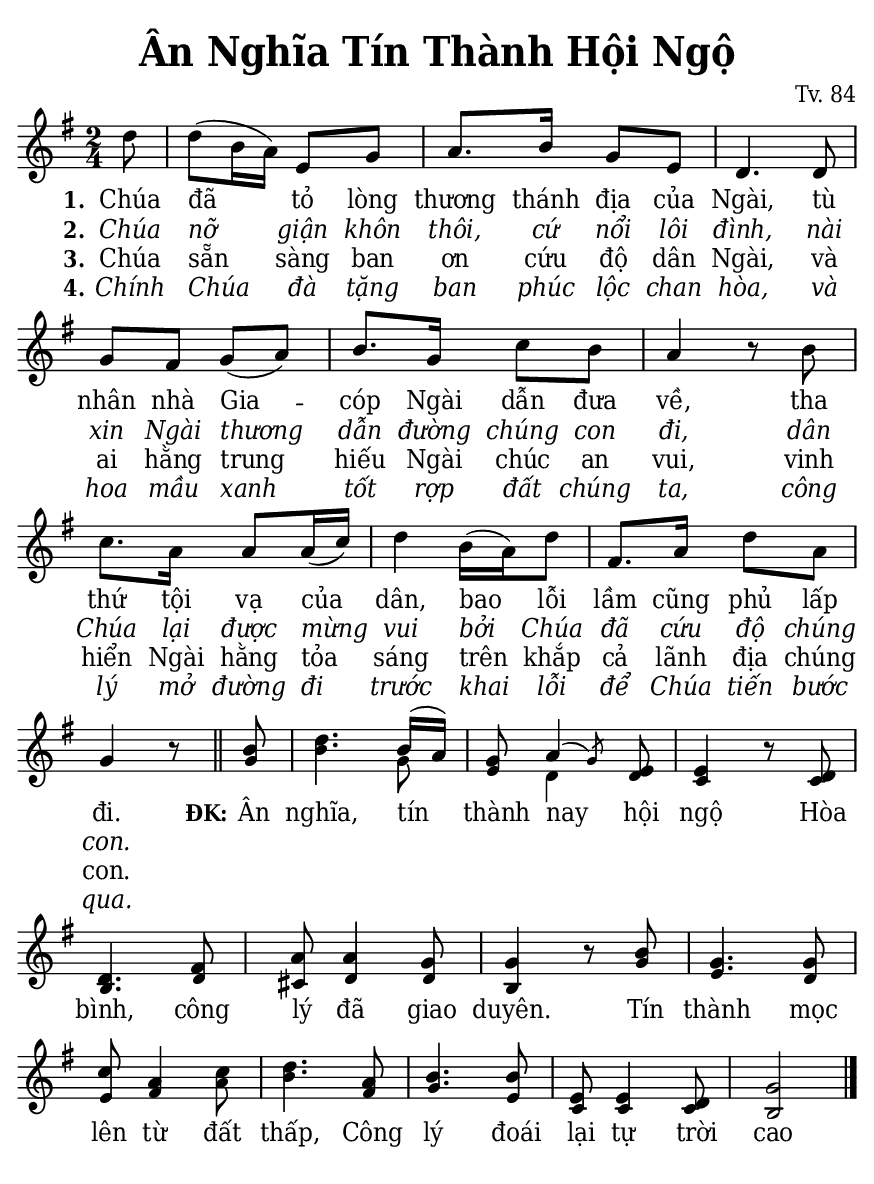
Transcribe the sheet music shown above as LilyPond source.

% Cài đặt chung\
\version "2.22.1"
\include "english.ly"

\header {
  title = \markup { \fontsize #1 "Ân Nghĩa Tín Thành Hội Ngộ" }
  composer = "Tv. 84"
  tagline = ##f
}

% Nhạc phiên khúc
nhacPhienKhucSop = \relative c'' {
  \partial 8 d8 |
  d (b16 a) e8 g |
  a8. b16 g8 e |
  d4. d8 |
  g8 fs g (a) |
  b8. g16 c8 b |
  a4 r8 b |
  c8. a16 a8 a16 (c) |
  d4 b16 (a) d8 |
  fs,8. a16 d8 a |
  g4 r8 \bar "||"
  
  b |
  d4. b16 (a) |
  g8
  \afterGrace a4 ({
    \override Flag.stroke-style = #"grace"
    g8)}
  \revert Flag.stroke-style
  e8 |
  e4 r8 d |
  d4. fs8 |
  a a4 g8 |
  g4 r8 b |
  g4. g8 |
  c a4 c8 |
  d4. a8 |
  b4. b8 |
  e, e4 d8 |
  g2 \bar "|."
}

nhacPhienKhucAlto = \relative c'' {
  r8 |
  R2*9
  r4.
  g8 |
  b4. g8 |
  e d4 d8 |
  c4 r8 c |
  b4. d8 |
  cs d4 d8 |
  b4 r8 g' |
  e4. d8 |
  e fs4 a8 |
  b4. fs8 |
  g4. e8 |
  c c4 c8 |
  b2
}

% Lời phiên khúc
loiPhienKhucSop = \lyrics {
  <<
    {
      \set stanza = "1."
      Chúa đã tỏ lòng thương thánh địa của Ngài,
      tù nhân nhà Gia -- cóp Ngài dẫn đưa về,
      tha thứ tội vạ của dân,
      bao lỗi lầm cũng phủ lấp đi.
    }
    \new Lyrics {
	    \set associatedVoice = "beSop"
	    \set stanza = "2."
      \override Lyrics.LyricText.font-shape = #'italic
	    Chúa nỡ giận khôn thôi,
	    cứ nổi lôi đình,
	    nài xin Ngài thương dẫn đường chúng con đi,
	    dân Chúa lại được mừng vui
	    bởi Chúa đã cứu độ chúng con.
    }
    \new Lyrics {
	    \set associatedVoice = "beSop"
	    \set stanza = "3."
	    Chúa sẵn sàng ban ơn cứu độ dân Ngài,
	    và ai hằng trung hiếu Ngài chúc an vui,
	    vinh hiển Ngài hằng tỏa sáng
	    trên khắp cả lãnh địa chúng con.
    }
    \new Lyrics {
	    \set associatedVoice = "beSop"
	    \set stanza = "4."
      \override Lyrics.LyricText.font-shape = #'italic
	    Chính Chúa đà tặng ban phúc lộc chan hòa,
	    và hoa mầu xanh tốt rợp đất chúng ta,
	    công lý mở đường đi trước
	    khai lỗi để Chúa tiến bước qua.
    }
  >>
  \set stanza = "ĐK:"
  Ân nghĩa, tín thành nay hội ngộ
  Hòa bình, công lý đã giao duyên.
  Tín thành mọc lên từ đất thấp,
  Công lý đoái lại tự trời cao
}

% Dàn trang
\paper {
  #(set-paper-size "a5")
  top-margin = 3\mm
  bottom-margin = 3\mm
  left-margin = 3\mm
  right-margin = 3\mm
  indent = #0
  #(define fonts
	 (make-pango-font-tree "Deja Vu Serif Condensed"
	 		       "Deja Vu Serif Condensed"
			       "Deja Vu Serif Condensed"
			       (/ 20 20)))
  print-page-number = ##f
  page-count = 1
}

TongNhip = {
  \key g \major \time 2/4
  \set Timing.beamExceptions = #'()
  \set Timing.baseMoment = #(ly:make-moment 1/4)
}

% Đổi kích thước nốt cho bè phụ
notBePhu =
#(define-music-function (font-size music) (number? ly:music?)
   (for-some-music
     (lambda (m)
       (if (music-is-of-type? m 'rhythmic-event)
           (begin
             (set! (ly:music-property m 'tweaks)
                   (cons `(font-size . ,font-size)
                         (ly:music-property m 'tweaks)))
             #t)
           #f))
     music)
   music)

\score {
  \new ChoirStaff <<
    \new Staff \with {
        \consists "Merge_rests_engraver"
        printPartCombineTexts = ##f
      }
      <<
      \new Voice \TongNhip \partCombine 
        \nhacPhienKhucSop
        \notBePhu -1 { \nhacPhienKhucAlto }
      \new NullVoice = beSop \nhacPhienKhucSop
      \new Lyrics \lyricsto beSop \loiPhienKhucSop
      >>
  >>
  \layout {
    \override Lyrics.LyricSpace.minimum-distance = #1.5
    \override Score.BarNumber.break-visibility = ##(#f #f #f)
    \override Score.SpacingSpanner.uniform-stretching = ##t
  } 
}
